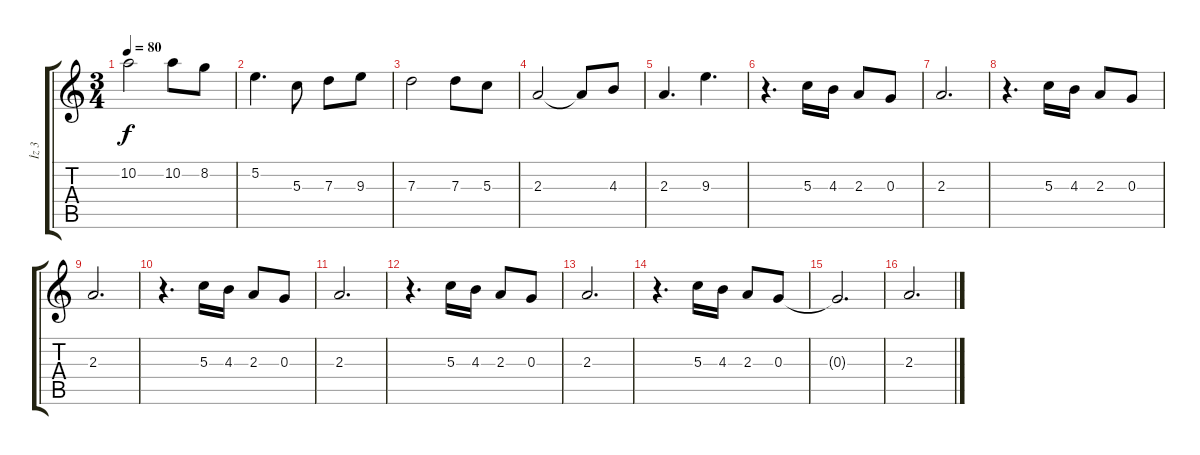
\track ("İz 3" "İz 3") {instrument electricguitarclean}
\staff {score tabs}
\tuning (E4 B3 G3 D3 A2 E2) {hide}
\ts (3 4)
\tempo 80
\clef g2
\ks c
10.2.2{dy f} 10.2.8 8.2.8 |
5.2.4{d} 5.3.8 7.3.8 9.3.8 |
7.3.2 7.3.8 5.3.8 |
2.3.2 2.3{t}.8 4.3.8 |
2.3.4{d} 9.3.4{d} |
r.4{d} 5.3.16 4.3.16 2.3.8 0.3.8 |
2.3.2{d} |
r.4{d} 5.3.16 4.3.16 2.3.8 0.3.8 |
2.3.2{d} |
r.4{d} 5.3.16 4.3.16 2.3.8 0.3.8 |
2.3.2{d} |
r.4{d} 5.3.16 4.3.16 2.3.8 0.3.8 |
2.3.2{d} |
r.4{d} 5.3.16 4.3.16 2.3.8 0.3.8 |
0.3{t}.2{d} |
2.3.2{d}
